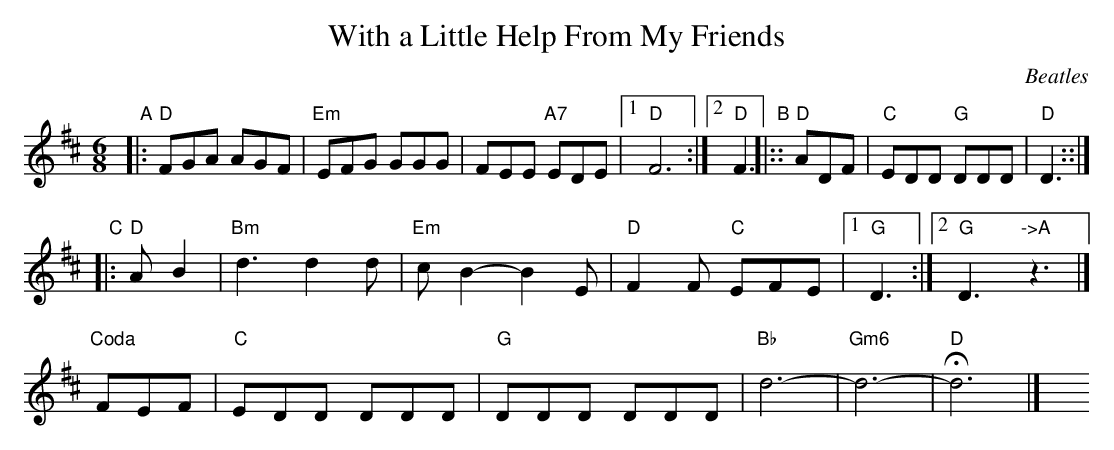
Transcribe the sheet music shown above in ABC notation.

X:1
T: With a Little Help From My Friends
C: Beatles
M: 6/8
L: 1/8
K: D
"A"\
|: "D"FGA AGF | "Em"EFG GGG | FEE "A7"EDE |1 "D"F6 :|2 "D"F3 \
"B"\
|:: "D"ADF | "C"EDD "G"DDD | "D"D3 ::|
"C"\
|: "D"AB2 | "Bm"d3 d2d | "Em"cB2- B2E | "D"F2F "C"EFE |1 "G"D3 :|2 "G"D3 "->A"z3 |]
"Coda"\
FEF | "C"EDD DDD | "G"DDD DDD | "Bb"d6- | "Gm6"d6- | "D"Hd6 |] y6 y6 y6 y6
